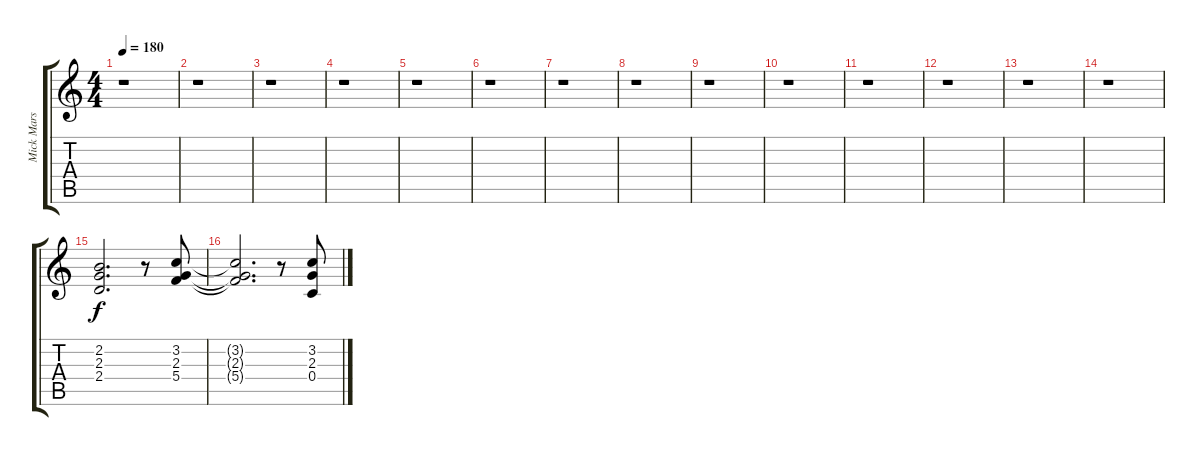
\track ("Mick Mars Clean Guitar" "Mick Mars ") {instrument electricguitarclean}
\staff {score tabs}
\tuning (D4 A3 F3 C3 G2 D2) {hide}
\ts (4 4)
\tempo 180
\clef g2
\ks c
r.1{dy f} |
r.1 |
r.1 |
r.1 |
r.1 |
r.1 |
r.1 |
r.1 |
r.1 |
r.1 |
r.1 |
r.1 |
r.1 |
r.1 |
(2.2 2.3 2.4).2{d} r.8 (3.2 2.3 5.4).8 |
(3.2{t} 2.3{t} 5.4{t}).2{d} r.8 (3.2 2.3 0.4).8
